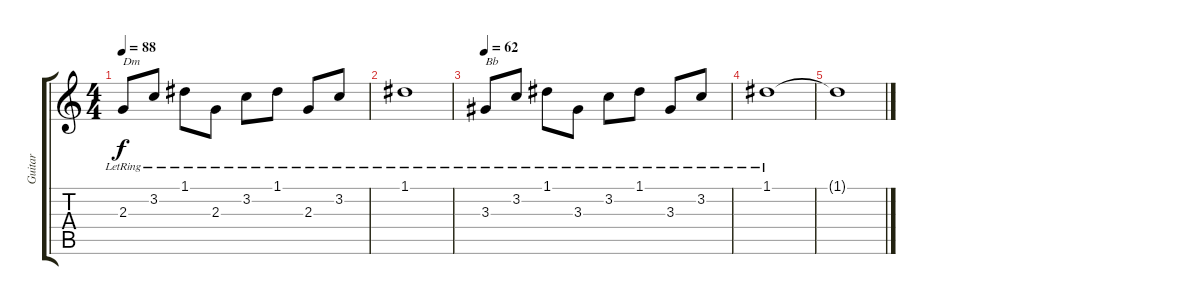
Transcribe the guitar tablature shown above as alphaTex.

\track ("Guitar" "Guitar") {instrument electricguitarjazz}
\staff {score tabs}
\tuning (D4 A3 F3 C3 G2 D2) {hide}
\ts (4 4)
\tempo 88
\clef g2
\ks c
2.3{lr}.8{txt "Dm" dy f} 3.2{lr}.8 1.1{lr}.8 2.3{lr}.8 3.2{lr}.8 1.1{lr}.8 2.3{lr}.8 3.2{lr}.8 |
1.1{lr}.1 |
\tempo 62
3.3{lr}.8{txt "Bb"} 3.2{lr}.8 1.1{lr}.8 3.3{lr}.8 3.2{lr}.8 1.1{lr}.8 3.3{lr}.8 3.2{lr}.8 |
1.1{lr}.1 |
1.1{t}.1
